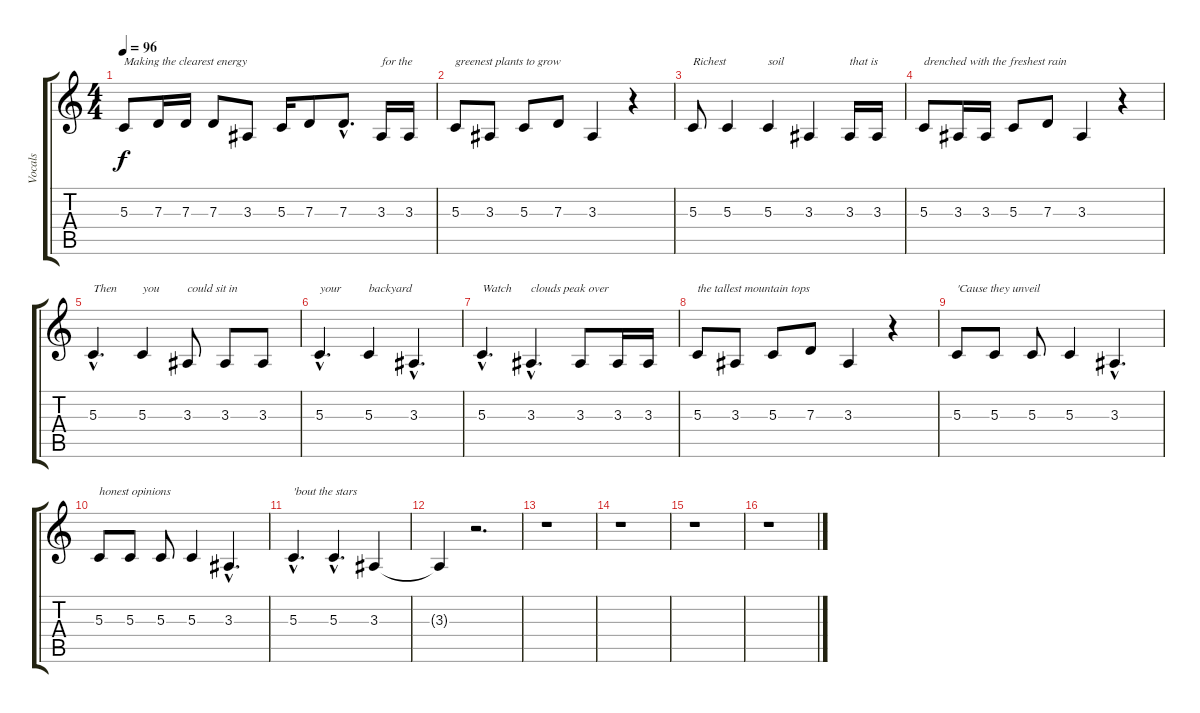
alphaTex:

\track ("Vocals" "Vocals") {instrument englishhorn}
\staff {score tabs}
\tuning (E4 B3 G3 D3 A2 E2) {hide}
\ts (4 4)
\tempo 96
\clef g2
\ks c
5.3.8{txt "Making the clearest energy" dy f} 7.3.16 7.3.16 7.3.8 3.3.8 5.3.16 7.3.8 7.3{hac}.8{d} 3.3.16{txt "for the"} 3.3.16 |
5.3.8{txt "greenest plants to grow"} 3.3.8 5.3.8 7.3.8 3.3.4 r.4 |
5.3.8{txt "Richest"} 5.3.4 5.3.4{txt "soil"} 3.3.4 3.3.16{txt "that is"} 3.3.16 |
5.3.8{txt "drenched with the freshest rain"} 3.3.16 3.3.16 5.3.8 7.3.8 3.3.4 r.4 |
5.3{hac}.4{d txt "Then"} 5.3.4{txt "you"} 3.3.8{txt "could sit in"} 3.3.8 3.3.8 |
5.3{hac}.4{d txt "your"} 5.3.4{txt "backyard"} 3.3{hac}.4{d} |
5.3{hac}.4{d txt "Watch"} 3.3{hac}.4{d txt "clouds peak over"} 3.3.8 3.3.16 3.3.16 |
5.3.8{txt "the tallest mountain tops"} 3.3.8 5.3.8 7.3.8 3.3.4 r.4 |
5.3.8{txt "'Cause they unveil"} 5.3.8 5.3.8 5.3.4 3.3{hac}.4{d} |
5.3.8{txt "honest opinions"} 5.3.8 5.3.8 5.3.4 3.3{hac}.4{d} |
5.3{hac}.4{d txt "'bout the stars"} 5.3{hac}.4{d} 3.3.4 |
3.3{t}.4 r.2{d} |
r.1 |
r.1 |
r.1 |
r.1
